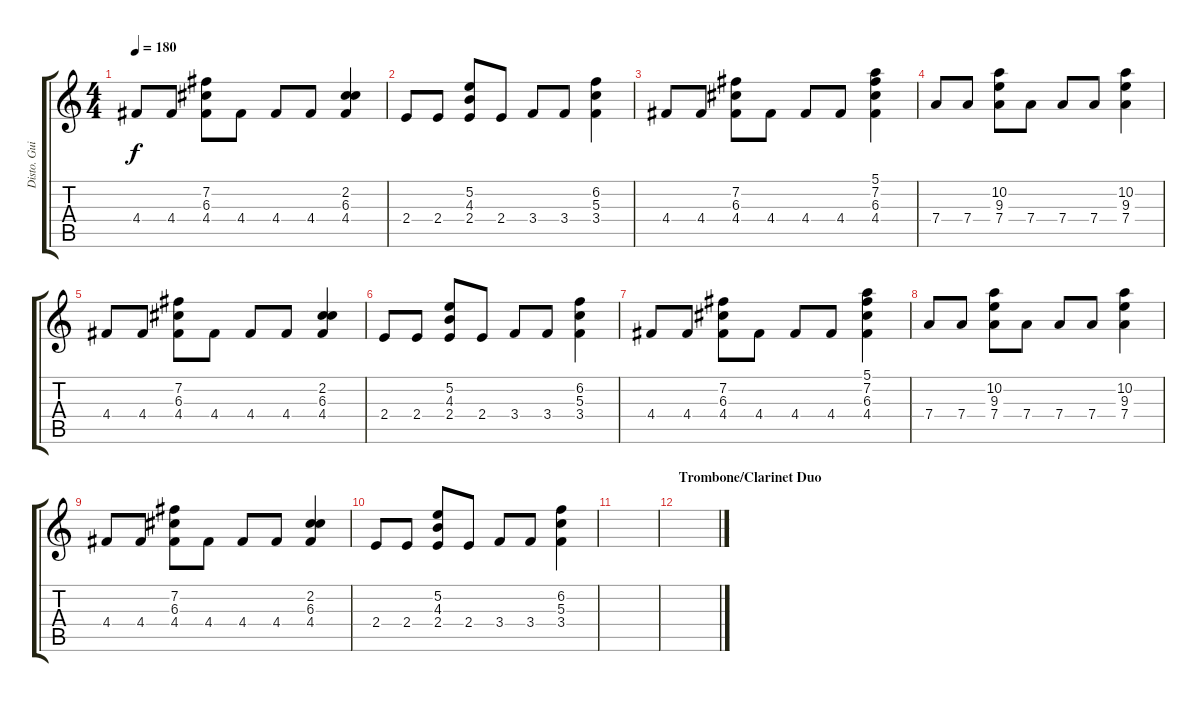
\track ("Disto. Guitar" "Disto. Gui") {instrument distortionguitar}
\staff {score tabs}
\tuning (E4 B3 G3 D3 A2 E2) {hide}
\ts (4 4)
\tempo 180
\clef g2
\ks c
4.4.8{dy f} 4.4.8 (7.2 6.3 4.4).8 4.4.8 4.4.8 4.4.8 (2.2 6.3 4.4).4 |
2.4.8 2.4.8 (5.2 4.3 2.4).8 2.4.8 3.4.8 3.4.8 (6.2 5.3 3.4).4 |
4.4.8 4.4.8 (7.2 6.3 4.4).8 4.4.8 4.4.8 4.4.8 (5.1 7.2 6.3 4.4).4 |
7.4.8 7.4.8 (10.2 9.3 7.4).8 7.4.8 7.4.8 7.4.8 (10.2 9.3 7.4).4 |
4.4.8 4.4.8 (7.2 6.3 4.4).8 4.4.8 4.4.8 4.4.8 (2.2 6.3 4.4).4 |
2.4.8 2.4.8 (5.2 4.3 2.4).8 2.4.8 3.4.8 3.4.8 (6.2 5.3 3.4).4 |
4.4.8 4.4.8 (7.2 6.3 4.4).8 4.4.8 4.4.8 4.4.8 (5.1 7.2 6.3 4.4).4 |
7.4.8 7.4.8 (10.2 9.3 7.4).8 7.4.8 7.4.8 7.4.8 (10.2 9.3 7.4).4 |
4.4.8 4.4.8 (7.2 6.3 4.4).8 4.4.8 4.4.8 4.4.8 (2.2 6.3 4.4).4 |
2.4.8 2.4.8 (5.2 4.3 2.4).8 2.4.8 3.4.8 3.4.8 (6.2 5.3 3.4).4 |
|
\section ("" "Trombone/Clarinet Duo")
